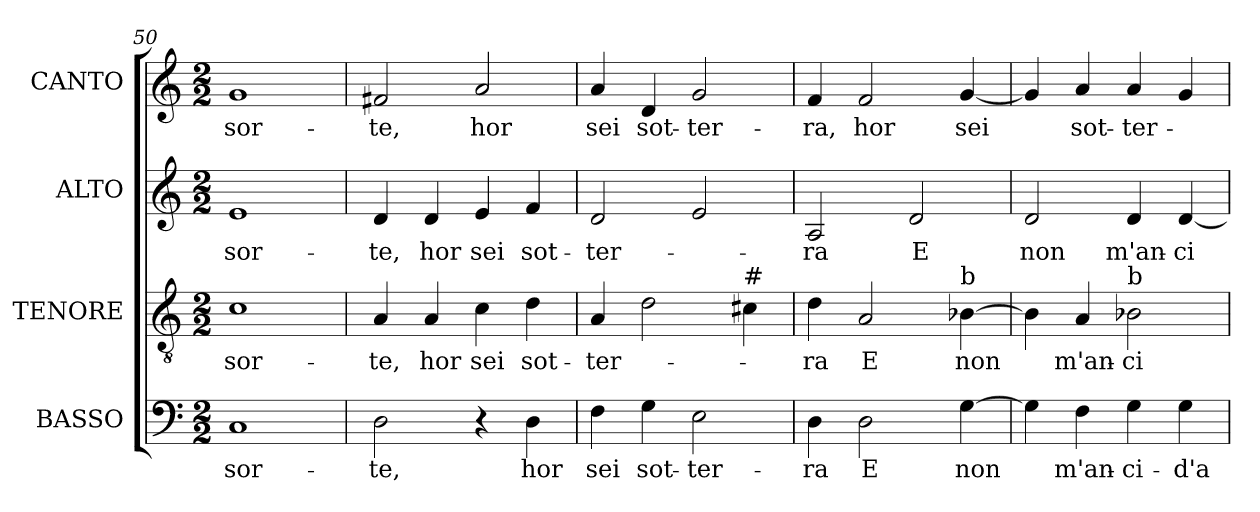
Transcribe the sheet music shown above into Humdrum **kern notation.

**kern	**text	**kern	**text	**kern	**text	**kern	**text
*part4	*part4	*part3	*part3	*part2	*part2	*part1	*part1
*staff4	*staff4	*staff3	*staff3	*staff2	*staff2	*staff1	*staff1
*I"BASSO	*	*I"TENORE	*	*I"ALTO	*	*I"CANTO	*
*	*	*I'T.	*	*	*	*	*
*clefF4	*	*clefGv2	*	*clefG2	*	*clefG2	*
*	*	*ITrd7c12	*	*	*	*	*
*k[]	*	*k[]	*	*k[]	*	*k[]	*
*C:	*	*C:	*	*C:	*	*C:	*
*M2/2	*	*M2/2	*	*M2/2	*	*M2/2	*
=50	=50	=50	=50	=50	=50	=50	=50
!	!LO:LY:b:color=#000000	!	!	!	!	!	!
!	!	!	!LO:LY:b:color=#000000	!	!	!	!
!	!	!	!	!	!LO:LY:b:color=#000000	!	!
!	!	!	!	!	!	!	!LO:LY:b:color=#000000
1Ci	sor-	1Ci	sor-	1ei	sor-	1gi	sor-
=51	=51	=51	=51	=51	=51	=51	=51
!	!LO:LY:b:color=#000000	!	!	!	!	!	!
!	!	!	!LO:LY:b:color=#000000	!	!	!	!
!	!	!	!	!	!LO:LY:b:color=#000000	!	!
!	!	!	!	!	!	!	!LO:LY:b:color=#000000
2Di\	-te,	4AAi/	-te,	4di/	-te,	2f#Xi/	-te,
!	!	!	!LO:LY:b:color=#000000	!	!	!	!
!	!	!	!	!	!LO:LY:b:color=#000000	!	!
.	.	4AAi/	hor	4di/	hor	.	.
!	!	!	!LO:LY:b:color=#000000	!	!	!	!
!	!	!	!	!	!LO:LY:b:color=#000000	!	!
!	!	!	!	!	!	!	!LO:LY:b:color=#000000
4r	.	4Ci\	sei	4ei/	sei	2ai/	hor
!	!LO:LY:b:color=#000000	!	!	!	!	!	!
!	!	!	!LO:LY:b:color=#000000	!	!	!	!
!	!	!	!	!	!LO:LY:b:color=#000000	!	!
4Di\	hor	4Di\	sot-	4fi/	sot-	.	.
!!LO:LB:g=z
=52	=52	=52	=52	=52	=52	=52	=52
!	!LO:LY:b:color=#000000	!	!	!	!	!	!
!	!	!	!LO:LY:b:color=#000000	!	!	!	!
!	!	!	!	!	!LO:LY:b:color=#000000	!	!
!	!	!	!	!	!	!	!LO:LY:b:color=#000000
4Fi\	sei	4AAi/	-ter-	2di/	-ter-	4ai/	sei
!	!LO:LY:b:color=#000000	!	!	!	!	!	!
!	!	!	!	!	!	!	!LO:LY:b:color=#000000
4Gi\	sot-	2Di\	.	.	.	4di/	sot-
!	!LO:LY:b:color=#000000	!	!	!	!	!	!
!	!	!	!	!	!	!	!LO:LY:b:color=#000000
2Ei\	-ter-	.	.	2ei/	.	2gi/	-ter-
!	!	!LO:TX:a:t=#	!	!	!	!	!
.	.	4C#i\	.	.	.	.	.
=53	=53	=53	=53	=53	=53	=53	=53
!	!LO:LY:b:color=#000000	!	!	!	!	!	!
!	!	!	!LO:LY:b:color=#000000	!	!	!	!
!	!	!	!	!	!LO:LY:b:color=#000000	!	!
!	!	!	!	!	!	!	!LO:LY:b:color=#000000
4Di\	-ra	4Di\	-ra	2Ai/	-ra	4fi/	-ra,
!	!LO:LY:b:color=#000000	!	!	!	!	!	!
!	!	!	!LO:LY:b:color=#000000	!	!	!	!
!	!	!	!	!	!	!	!LO:LY:b:color=#000000
2Di\	E	2AAi/	E	.	.	2fi/	hor
!	!	!	!	!	!LO:LY:b:color=#000000	!	!
.	.	.	.	2di/	E	.	.
!	!LO:LY:b:color=#000000	!	!	!	!	!	!
!	!	!	!LO:LY:b:color=#000000	!	!	!	!
!	!	!LO:TX:a:t=b	!	!	!	!	!
!	!	!	!	!	!	!	!LO:LY:b:color=#000000
[>4Gi\	non	[>4BB-i\	non	.	.	[<4gi/	sei
=54	=54	=54	=54	=54	=54	=54	=54
!	!	!	!	!	!LO:LY:b:color=#000000	!	!
4Gi\]	.	4BB-i\]	.	2di/	non	4gi/]	.
!	!LO:LY:b:color=#000000	!	!	!	!	!	!
!	!	!	!LO:LY:b:color=#000000	!	!	!	!
!	!	!	!	!	!	!	!LO:LY:b:color=#000000
4Fi\	m'an-	4AAi/	m'an-	.	.	4ai/	sot-
!	!LO:LY:b:color=#000000	!	!	!	!	!	!
!	!	!	!LO:LY:b:color=#000000	!	!	!	!
!	!	!	!	!	!LO:LY:b:color=#000000	!	!
!	!	!LO:TX:a:t=b	!	!	!	!	!
!	!	!	!	!	!	!	!LO:LY:b:color=#000000
4Gi\	-ci-	2BB-i\	-ci-	4di/	m'an-	4ai/	-ter-
!	!LO:LY:b:color=#000000	!	!	!	!	!	!
!	!	!	!	!	!LO:LY:b:color=#000000	!	!
4Gi\	-d'a-	.	.	[<4di/	-ci-	4gi/	.
=	=	=	=	=	=	=	=
*-	*-	*-	*-	*-	*-	*-	*-
